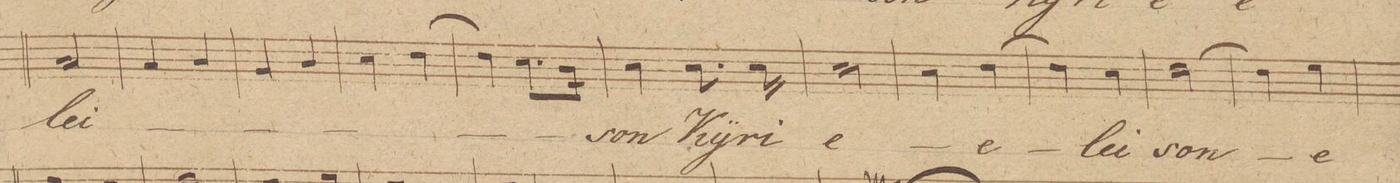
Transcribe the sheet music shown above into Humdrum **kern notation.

**kern	**text
*I"Tenore 2do	*
*clefC4	*
*k[]	*
*M2/4	*
2G/	-lei-
=56	=56
4G/	.
4A/	.
=57	=57
4F/	.
4A/	.
=58	=58
4B\	.
[4c\	.
=59	=59
4c\]	.
8.B\L	.
16A\Jk	.
=60	=60
4B\	-son
8.B\	Ky-
16B\	-ri-
=61	=61
2B\	-e
=62	=62
4B\	.
[4c\	e-
=63	=63
4c\]	.
4B\	-lei-
=64	=64
[2c\	-son
=65	=65
4c\]	.
4d\	e-
=66	=66
*-	*-
